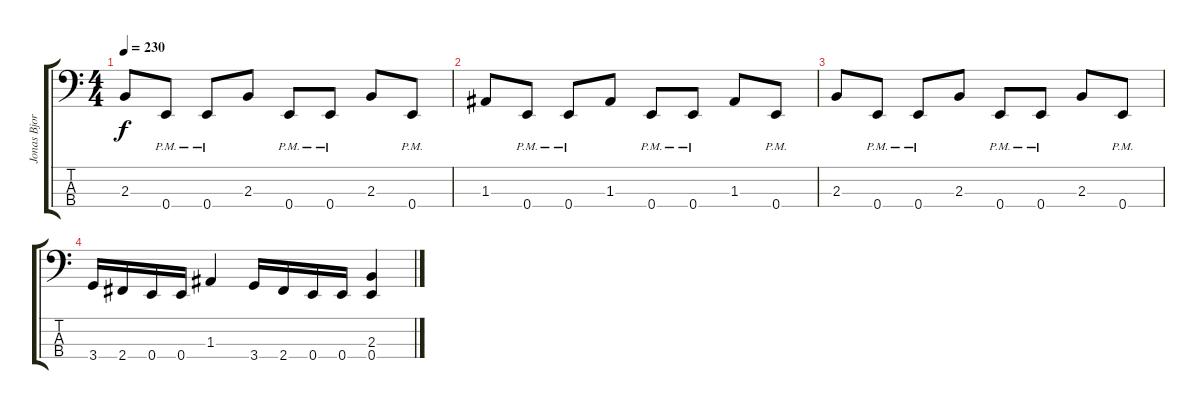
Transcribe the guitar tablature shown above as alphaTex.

\track ("Jonas Bjorler - Bass" "Jonas Bjor") {instrument electricbasspick}
\staff {score tabs}
\tuning (G2 D2 A1 E1) {hide}
\ts (4 4)
\tempo 230
\clef f4
\ks c
2.3.8{dy f} 0.4{pm}.8 0.4{pm}.8 2.3.8 0.4{pm}.8 0.4{pm}.8 2.3.8 0.4{pm}.8 |
1.3.8 0.4{pm}.8 0.4{pm}.8 1.3.8 0.4{pm}.8 0.4{pm}.8 1.3.8 0.4{pm}.8 |
2.3.8 0.4{pm}.8 0.4{pm}.8 2.3.8 0.4{pm}.8 0.4{pm}.8 2.3.8 0.4{pm}.8 |
3.4.16 2.4.16 0.4.16 0.4.16 1.3.4 3.4.16 2.4.16 0.4.16 0.4.16 (2.3 0.4).4
